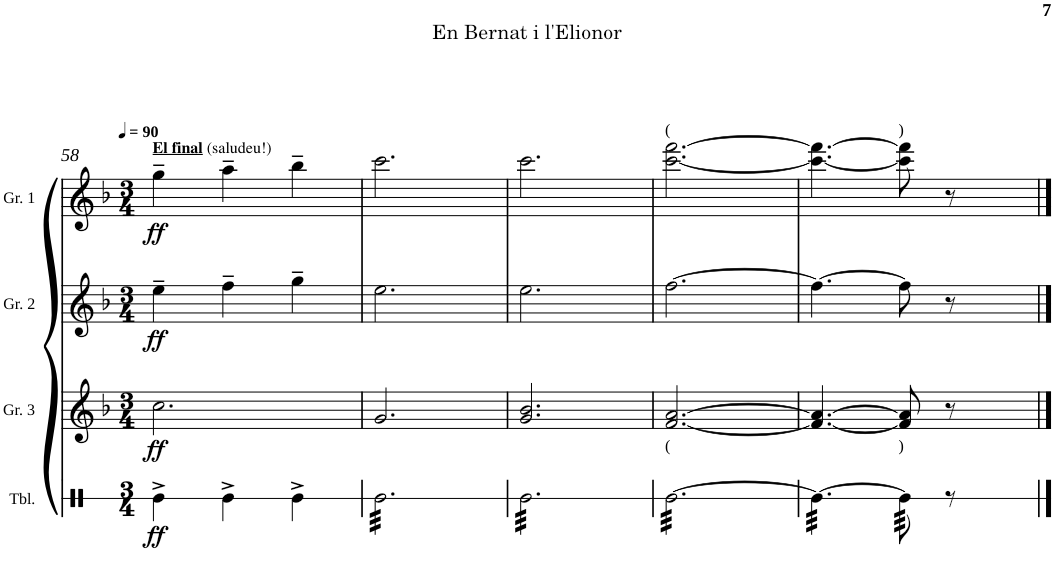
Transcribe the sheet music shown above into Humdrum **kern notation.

**kern	**dynam	**kern	**dynam	**kern	**dynam	**kern	**dynam
*part4	*part4	*part3	*part3	*part2	*part2	*part1	*part1
*staff4	*staff4	*staff3	*staff3	*staff2	*staff2	*staff1	*staff1
*I"Timbal	*	*I"Gralla 3	*	*I"Gralla 2	*	*I"Gralla 1	*
*I'Tbl.	*	*I'Gr. 3	*	*I'Gr. 2	*	*I'Gr. 1	*
!!LO:PB:g=z
*clefX	*	*clefG2	*	*clefG2	*	*clefG2	*
*k[b-]	*	*k[b-]	*	*k[b-]	*	*k[b-]	*
*d:	*	*d:	*	*d:	*	*d:	*
*M3/4	*	*M3/4	*	*M3/4	*	*M3/4	*
*MM90	*	*MM90	*	*MM90	*	*MM90	*
=58	=58	=58	=58	=58	=58	=58	=58
!	!	!	!	!	!	!LO:TX:a:B:t=El final	!
!	!	!	!	!	!	!LO:TX:a:t=(saludeu!)	!
!	!LO:DY:b	!	!LO:DY:b	!	!LO:DY:b	!	!LO:DY:b
4Re^\	ff	2.cc\	ff	4ee~\	ff	4gg~\	ff
4Re^\	.	.	.	4ff~\	.	4aa~\	.
4Re^\	.	.	.	4gg~\	.	4bb-~\	.
=59	=59	=59	=59	=59	=59	=59	=59
*tremolo	*	*	*	*	*	*	*
32Re\LLL	.	2.g/	.	2.ee\	.	2.ccc\	.
32Re\	.	.	.	.	.	.	.
32Re\	.	.	.	.	.	.	.
32Re\	.	.	.	.	.	.	.
32Re\	.	.	.	.	.	.	.
32Re\	.	.	.	.	.	.	.
32Re\	.	.	.	.	.	.	.
32Re\	.	.	.	.	.	.	.
32Re\	.	.	.	.	.	.	.
32Re\	.	.	.	.	.	.	.
32Re\	.	.	.	.	.	.	.
32Re\	.	.	.	.	.	.	.
32Re\	.	.	.	.	.	.	.
32Re\	.	.	.	.	.	.	.
32Re\	.	.	.	.	.	.	.
32Re\	.	.	.	.	.	.	.
32Re\	.	.	.	.	.	.	.
32Re\	.	.	.	.	.	.	.
32Re\	.	.	.	.	.	.	.
32Re\	.	.	.	.	.	.	.
32Re\	.	.	.	.	.	.	.
32Re\	.	.	.	.	.	.	.
32Re\	.	.	.	.	.	.	.
32Re\JJJ	.	.	.	.	.	.	.
=60	=60	=60	=60	=60	=60	=60	=60
32Re\LLL	.	2.g/ 2.b-/	.	2.ee\	.	2.ccc\	.
32Re\	.	.	.	.	.	.	.
32Re\	.	.	.	.	.	.	.
32Re\	.	.	.	.	.	.	.
32Re\	.	.	.	.	.	.	.
32Re\	.	.	.	.	.	.	.
32Re\	.	.	.	.	.	.	.
32Re\	.	.	.	.	.	.	.
32Re\	.	.	.	.	.	.	.
32Re\	.	.	.	.	.	.	.
32Re\	.	.	.	.	.	.	.
32Re\	.	.	.	.	.	.	.
32Re\	.	.	.	.	.	.	.
32Re\	.	.	.	.	.	.	.
32Re\	.	.	.	.	.	.	.
32Re\	.	.	.	.	.	.	.
32Re\	.	.	.	.	.	.	.
32Re\	.	.	.	.	.	.	.
32Re\	.	.	.	.	.	.	.
32Re\	.	.	.	.	.	.	.
32Re\	.	.	.	.	.	.	.
32Re\	.	.	.	.	.	.	.
32Re\	.	.	.	.	.	.	.
32Re\JJJ	.	.	.	.	.	.	.
=61	=61	=61	=61	=61	=61	=61	=61
!	!	!	!	!	!	!LO:TX:a:t=(	!
!	!	!LO:TX:b:t=(	!	!	!	!	!
[32Re\LLL	.	[2.f/ [2.a/	.	[2.ff\	.	[2.ccc\ [2.fff\	.
32Re\	.	.	.	.	.	.	.
32Re\	.	.	.	.	.	.	.
32Re\	.	.	.	.	.	.	.
32Re\	.	.	.	.	.	.	.
32Re\	.	.	.	.	.	.	.
32Re\	.	.	.	.	.	.	.
32Re\	.	.	.	.	.	.	.
32Re\	.	.	.	.	.	.	.
32Re\	.	.	.	.	.	.	.
32Re\	.	.	.	.	.	.	.
32Re\	.	.	.	.	.	.	.
32Re\	.	.	.	.	.	.	.
32Re\	.	.	.	.	.	.	.
32Re\	.	.	.	.	.	.	.
32Re\	.	.	.	.	.	.	.
32Re\	.	.	.	.	.	.	.
32Re\	.	.	.	.	.	.	.
32Re\	.	.	.	.	.	.	.
32Re\	.	.	.	.	.	.	.
32Re\	.	.	.	.	.	.	.
32Re\	.	.	.	.	.	.	.
32Re\	.	.	.	.	.	.	.
32Re\JJJ	.	.	.	.	.	.	.
=62	=62	=62	=62	=62	=62	=62	=62
32Re\LLL	.	4.f/_ 4.a/_	.	4.ff\_	.	4.ccc\_ 4.fff\_	.
32Re\	.	.	.	.	.	.	.
32Re\	.	.	.	.	.	.	.
32Re\	.	.	.	.	.	.	.
32Re\	.	.	.	.	.	.	.
32Re\	.	.	.	.	.	.	.
32Re\	.	.	.	.	.	.	.
32Re\	.	.	.	.	.	.	.
32Re\	.	.	.	.	.	.	.
32Re\	.	.	.	.	.	.	.
32Re\	.	.	.	.	.	.	.
32Re\JJJ	.	.	.	.	.	.	.
!	!	!	!	!	!	!LO:TX:a:t=)	!
!	!	!LO:TX:b:t=)	!	!	!	!	!
64Re\]	.	8f/] 8a/]	.	8ff\]	.	8ccc\] 8fff\]	.
64Re\	.	.	.	.	.	.	.
64Re\	.	.	.	.	.	.	.
64Re\	.	.	.	.	.	.	.
64Re\	.	.	.	.	.	.	.
64Re\	.	.	.	.	.	.	.
64Re\	.	.	.	.	.	.	.
64Re\	.	.	.	.	.	.	.
*Xtremolo	*	*	*	*	*	*	*
8r	.	8r	.	8r	.	8r	.
8ryy	.	8ryy	.	8ryy	.	8ryy	.
==	==	==	==	==	==	==	==
*-	*-	*-	*-	*-	*-	*-	*-
